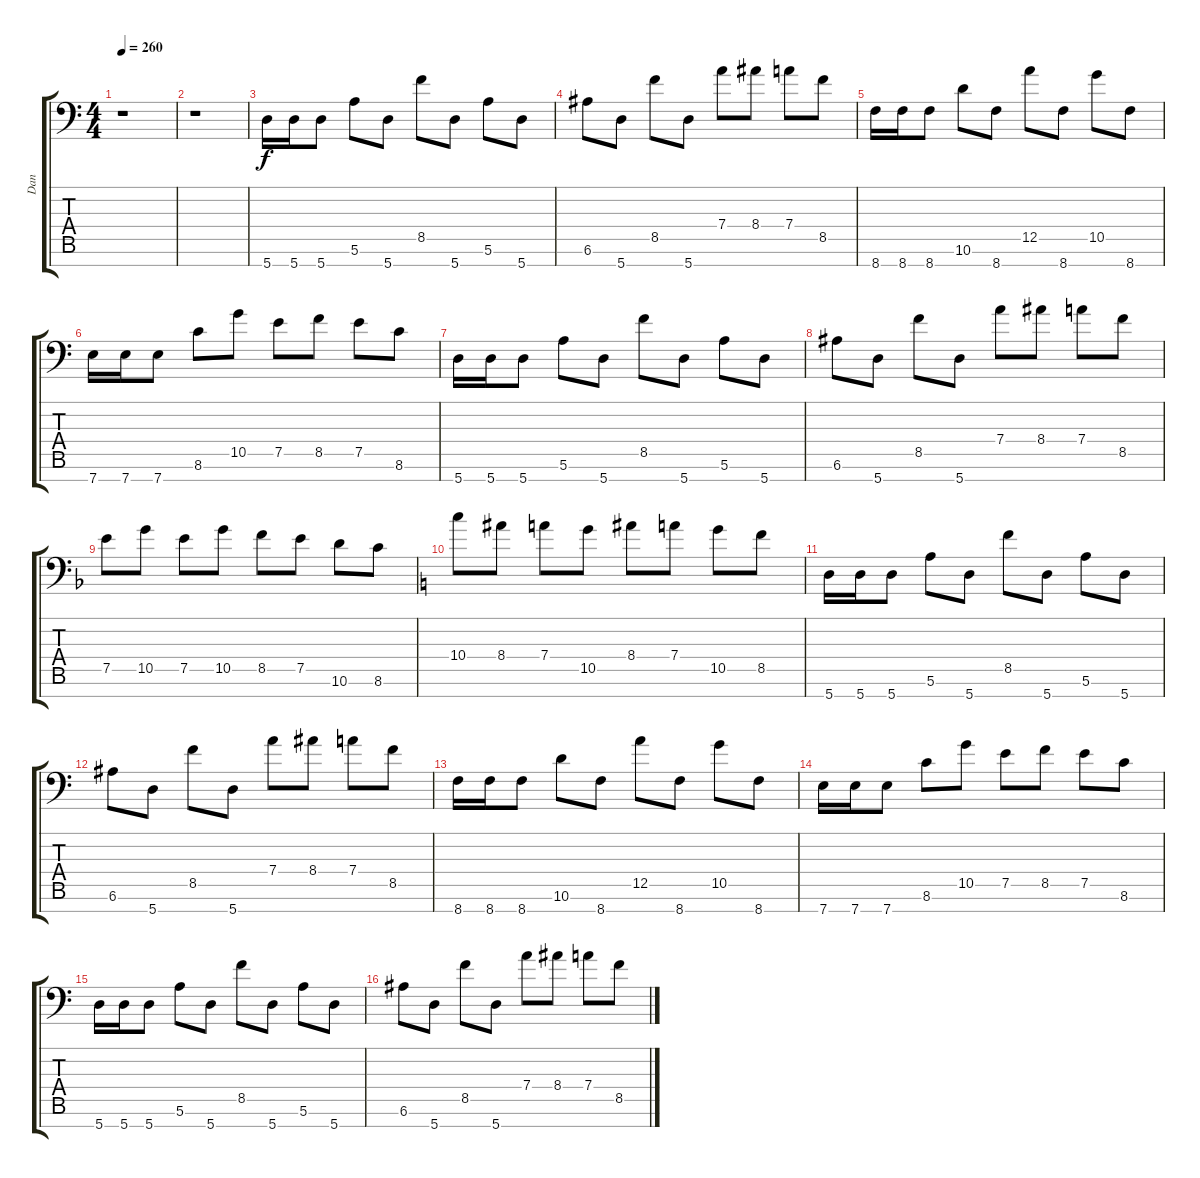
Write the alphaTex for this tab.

\track ("Dan" "Dan") {instrument acousticguitarsteel}
\staff {score tabs}
\tuning (E4 B3 Gb3 D3 A2 E2 A1) {hide}
\ts (4 4)
\tempo 260
\clef f4
\ks aminor
r.1{dy f} |
r.1 |
5.7.16 5.7.16 5.7.8 5.6.8 5.7.8 8.5.8 5.7.8 5.6.8 5.7.8 |
6.6.8 5.7.8 8.5.8 5.7.8 7.4.8 8.4.8 7.4.8 8.5.8 |
8.7.16 8.7.16 8.7.8 10.6.8 8.7.8 12.5.8 8.7.8 10.5.8 8.7.8 |
7.7.16 7.7.16 7.7.8 8.6.8 10.5.8 7.5.8 8.5.8 7.5.8 8.6.8 |
5.7.16 5.7.16 5.7.8 5.6.8 5.7.8 8.5.8 5.7.8 5.6.8 5.7.8 |
6.6.8 5.7.8 8.5.8 5.7.8 7.4.8 8.4.8 7.4.8 8.5.8 |
\ks dminor
7.5.8 10.5.8 7.5.8 10.5.8 8.5.8 7.5.8 10.6.8 8.6.8 |
\ks aminor
10.4.8 8.4.8 7.4.8 10.5.8 8.4.8 7.4.8 10.5.8 8.5.8 |
5.7.16 5.7.16 5.7.8 5.6.8 5.7.8 8.5.8 5.7.8 5.6.8 5.7.8 |
6.6.8 5.7.8 8.5.8 5.7.8 7.4.8 8.4.8 7.4.8 8.5.8 |
8.7.16 8.7.16 8.7.8 10.6.8 8.7.8 12.5.8 8.7.8 10.5.8 8.7.8 |
7.7.16 7.7.16 7.7.8 8.6.8 10.5.8 7.5.8 8.5.8 7.5.8 8.6.8 |
5.7.16 5.7.16 5.7.8 5.6.8 5.7.8 8.5.8 5.7.8 5.6.8 5.7.8 |
6.6.8 5.7.8 8.5.8 5.7.8 7.4.8 8.4.8 7.4.8 8.5.8
